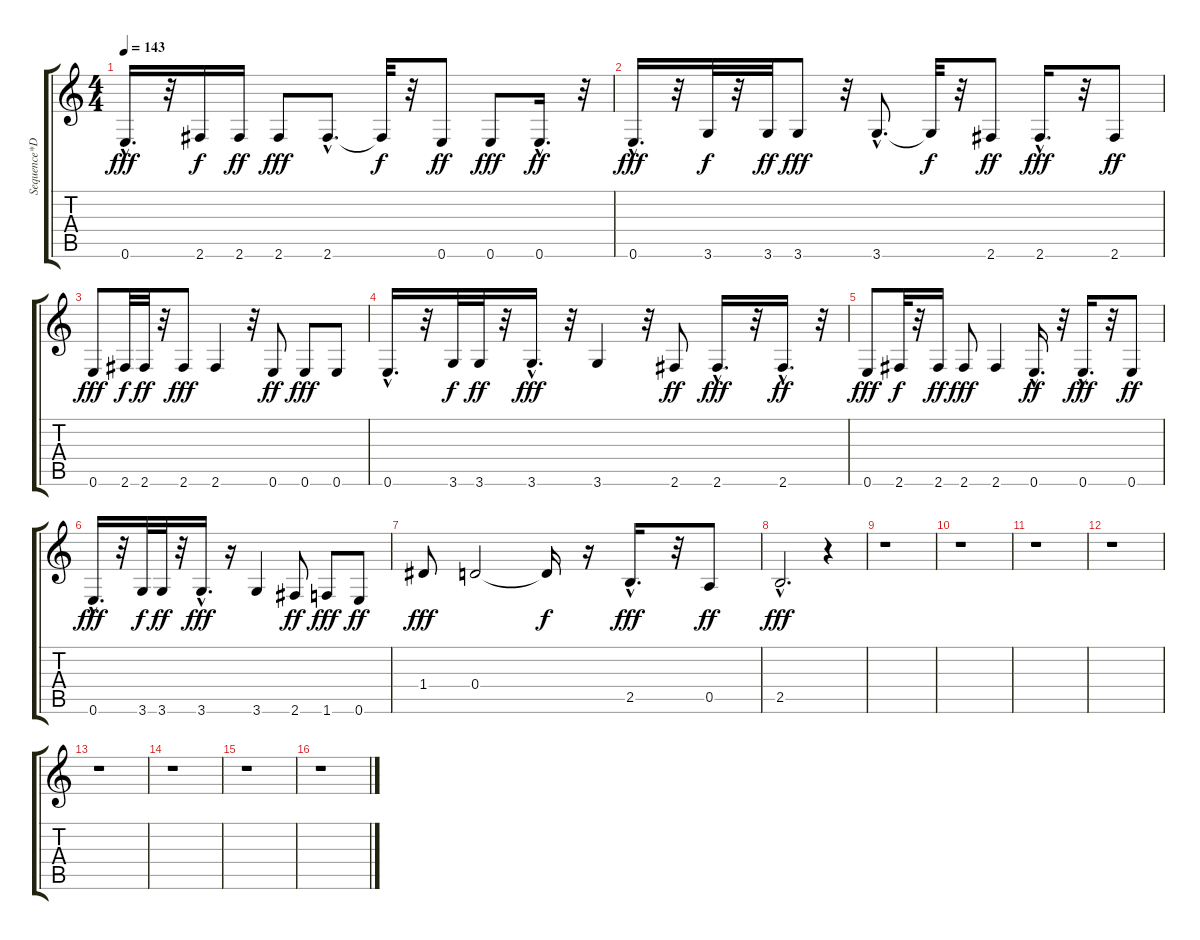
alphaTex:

\track ("Sequence*Demixed 04" "Sequence*D") {instrument electricguitarmuted}
\staff {score tabs}
\tuning (E4 B3 G3 D3 A2 E2) {hide}
\ts (4 4)
\tempo 143
\clef g2
\ks c
0.6{hac}.16{d dy fff instrument electricguitarmuted} r.32 2.6.16{dy f} 2.6.16{dy ff} 2.6.8{dy fff} 2.6{hac}.8{d} 2.6{t}.32{dy f} r.32 0.6.8{dy ff} 0.6.8{dy fff} 0.6{hac}.16{d dy ff} r.32 |
0.6{hac}.16{d dy fff} r.32 3.6.32{dy f} r.32 3.6.32{dy ff} 3.6.8{dy fff} r.32 3.6{hac}.8{d} 3.6{t}.32{dy f} r.32 2.6.8{dy ff} 2.6{hac}.16{d dy fff} r.32 2.6.8{dy ff} |
0.6.8{dy fff} 2.6.32{dy f} 2.6.32{dy ff} r.32 2.6.8{dy fff} 2.6.4 r.32 0.6.8{dy ff} 0.6.8{dy fff} 0.6.8 |
0.6{hac}.16{d} r.32 3.6.32{dy f} 3.6.32{dy ff} r.32 3.6{hac}.16{d dy fff} r.32 3.6.4 r.32 2.6.8{dy ff} 2.6{hac}.16{d dy fff} r.32 2.6{hac}.16{d dy ff} r.32 |
0.6.8{dy fff} 2.6.32{dy f} r.32 2.6.16{dy ff} 2.6.8{dy fff} 2.6.4 0.6{hac}.16{d dy ff} r.32 0.6{hac}.16{d dy fff} r.32 0.6.8{dy ff} |
0.6{hac}.16{d dy fff} r.32 3.6.32{dy f} 3.6.32{dy ff} r.32 3.6{hac}.16{d dy fff} r.16 3.6.4 2.6.8{dy ff} 1.6.8{dy fff} 0.6.8{dy ff} |
1.4.8{dy fff instrument electricguitarclean} 0.4.2 0.4{t}.16{dy f} r.16 2.5{hac}.16{d dy fff} r.32 0.5.8{dy ff} |
2.5{hac}.2{d dy fff} r.4 |
r.1 |
r.1 |
r.1 |
r.1 |
r.1 |
r.1 |
r.1 |
r.1
